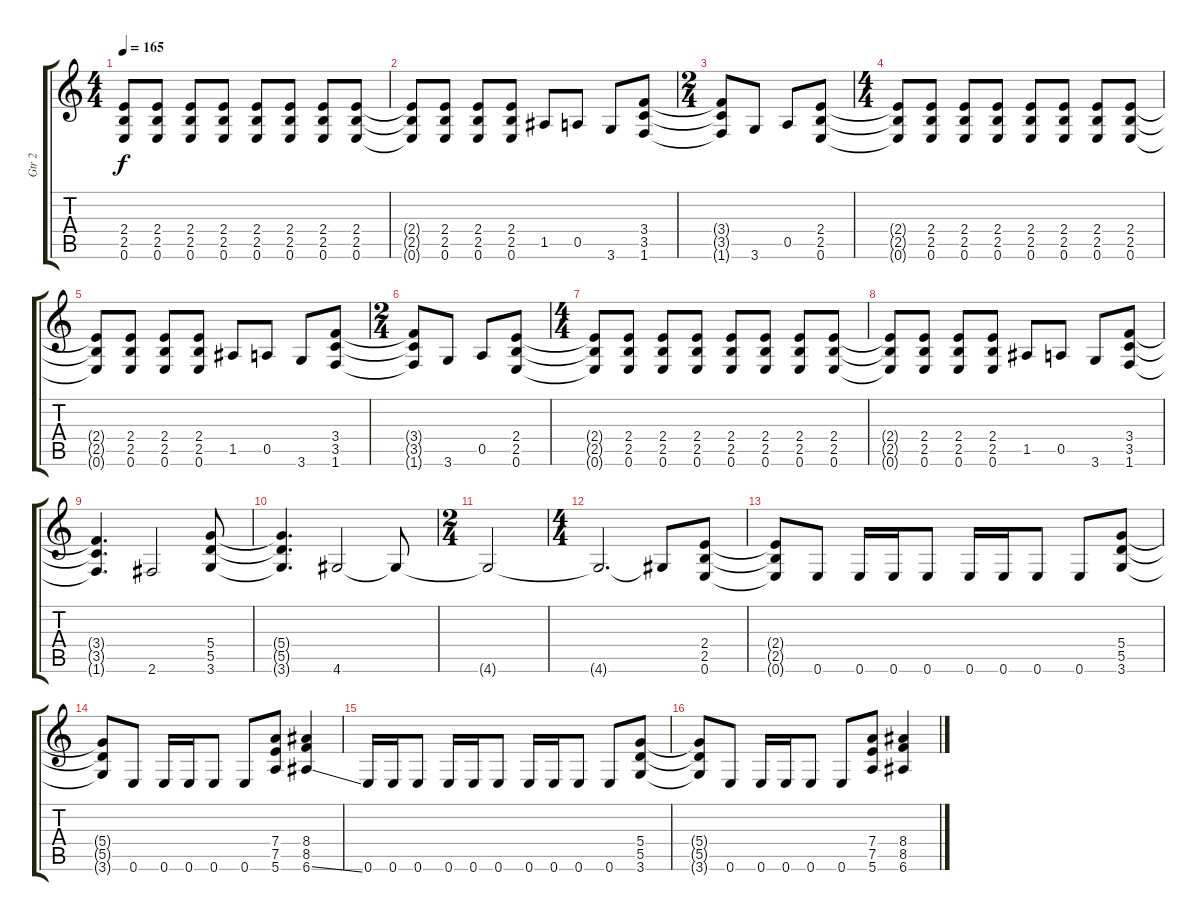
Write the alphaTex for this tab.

\track ("Gtr 2" "Gtr 2") {instrument distortionguitar}
\staff {score tabs}
\tuning (E4 B3 G3 D3 A2 E2) {hide}
\ts (4 4)
\tempo 165
\clef g2
\ks c
(2.4{t} 2.5{t} 0.6{t}).8{dy f} (2.4 2.5 0.6).8 (2.4 2.5 0.6).8 (2.4 2.5 0.6).8 (2.4 2.5 0.6).8 (2.4 2.5 0.6).8 (2.4 2.5 0.6).8 (2.4 2.5 0.6).8 |
(2.4{t} 2.5{t} 0.6{t}).8 (2.4 2.5 0.6).8 (2.4 2.5 0.6).8 (2.4 2.5 0.6).8 1.5.8 0.5.8 3.6.8 (3.4 3.5 1.6).8 |
\ts (2 4)
(3.4{t} 3.5{t} 1.6{t}).8 3.6.8 0.5.8 (2.4 2.5 0.6).8 |
\ts (4 4)
(2.4{t} 2.5{t} 0.6{t}).8 (2.4 2.5 0.6).8 (2.4 2.5 0.6).8 (2.4 2.5 0.6).8 (2.4 2.5 0.6).8 (2.4 2.5 0.6).8 (2.4 2.5 0.6).8 (2.4 2.5 0.6).8 |
(2.4{t} 2.5{t} 0.6{t}).8 (2.4 2.5 0.6).8 (2.4 2.5 0.6).8 (2.4 2.5 0.6).8 1.5.8 0.5.8 3.6.8 (3.4 3.5 1.6).8 |
\ts (2 4)
(3.4{t} 3.5{t} 1.6{t}).8 3.6.8 0.5.8 (2.4 2.5 0.6).8 |
\ts (4 4)
(2.4{t} 2.5{t} 0.6{t}).8 (2.4 2.5 0.6).8 (2.4 2.5 0.6).8 (2.4 2.5 0.6).8 (2.4 2.5 0.6).8 (2.4 2.5 0.6).8 (2.4 2.5 0.6).8 (2.4 2.5 0.6).8 |
(2.4{t} 2.5{t} 0.6{t}).8 (2.4 2.5 0.6).8 (2.4 2.5 0.6).8 (2.4 2.5 0.6).8 1.5.8 0.5.8 3.6.8 (3.4 3.5 1.6).8 |
(3.4{t} 3.5{t} 1.6{t}).4{d} 2.6.2 (5.4 5.5 3.6).8 |
(5.4{t} 5.5{t} 3.6{t}).4{d} 4.6.2 4.6{t}.8 |
\ts (2 4)
4.6{t}.2 |
\ts (4 4)
4.6{t}.2{d} 4.6{t}.8 (2.4 2.5 0.6).8 |
(2.4{t} 2.5{t} 0.6{t}).8 0.6.8 0.6.16 0.6.16 0.6.8 0.6.16 0.6.16 0.6.8 0.6.8 (5.4 5.5 3.6).8 |
(5.4{t} 5.5{t} 3.6{t}).8 0.6.8 0.6.16 0.6.16 0.6.8 0.6.8 (7.4 7.5 5.6).8 (8.4 8.5 6.6{ss}).4 |
0.6.16 0.6.16 0.6.8 0.6.16 0.6.16 0.6.8 0.6.16 0.6.16 0.6.8 0.6.8 (5.4 5.5 3.6).8 |
(5.4{t} 5.5{t} 3.6{t}).8 0.6.8 0.6.16 0.6.16 0.6.8 0.6.8 (7.4 7.5 5.6).8 (8.4 8.5 6.6{ss}).4
